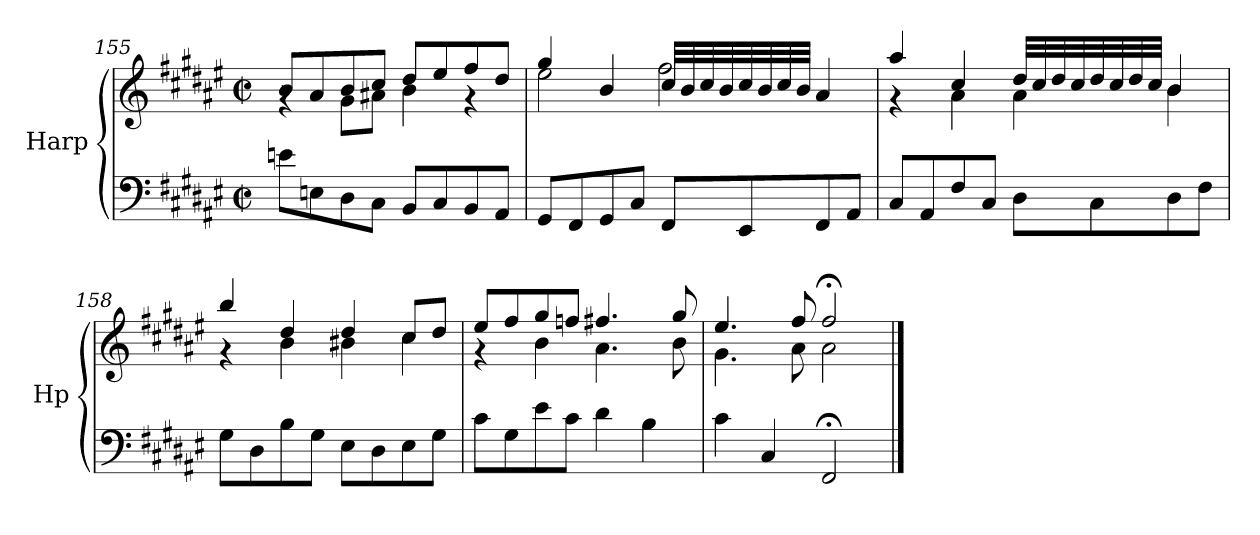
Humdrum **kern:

**kern	**kern
*part1	*part1
*staff2	*staff1
*I"Harp	*
*I'Hp	*
!!LO:LB:g=z
*clefF4	*clefG2
*k[f#c#g#d#a#e#]	*k[f#c#g#d#a#e#]
*M2/2	*M2/2
*met(c|)	*met(c|)
=155	=155
*	*^
8en\L	8b/L	4rg
8En\	8a#/	.
8D#\	8b/	8g#\L
8C#\J	8cc#/J	8a#X\J
8BB/L	8dd#/L	4b\
8C#/	8ee#/	.
8BB/	8ff#/	4rg
8AA#/J	8dd#/J	.
=156	=156	=156
8GG#/L	4gg#/	2ee#\
8FF#/	.	.
8GG#/	4b/	.
8C#/J	.	.
8FF#/L	32cc#/LLL	2ff#\
.	32b/	.
.	32cc#/	.
.	32b/	.
8EE#/	32cc#/	.
.	32b/	.
.	32cc#/	.
.	32b/JJJ	.
8FF#/	4a#/	.
8AA#/J	.	.
=157	=157	=157
8C#/L	4aa#/	4rg
8AA#/	.	.
8F#/	4cc#/	4a#\
8C#/J	.	.
8D#\L	32dd#/LLL	4a#\
.	32cc#/	.
.	32dd#/	.
.	32cc#/	.
8C#\	32dd#/	.
.	32cc#/	.
.	32dd#/	.
.	32cc#/JJJ	.
8D#\	4b/	4b\
8F#\J	.	.
!!LO:LB:g=z	!!
=158	=158	=158
8G#\L	4bb/	4r
8D#\	.	.
8B\	4dd#/	4b\
8G#\J	.	.
8E#\L	4dd#/	4b#X\
8D#\	.	.
8E#\	8cc#/L	4cc#\
8G#\J	8dd#/J	.
=159	=159	=159
8c#\L	8ee#/L	4r
8G#\	8ff#/	.
8e#\	8gg#/	4b\
8c#\J	8ffn/J	.
4d#\	4.ff#X/	4.a#\
4B\	.	.
.	8gg#/	8b\
=160	=160	=160
4c#\	4.ee#/	4.g#\
4C#/	.	.
.	8ff#/	8a#\
2FF#;/	2ff#;</	2a#\
*	*v	*v
==	==
*-	*-
